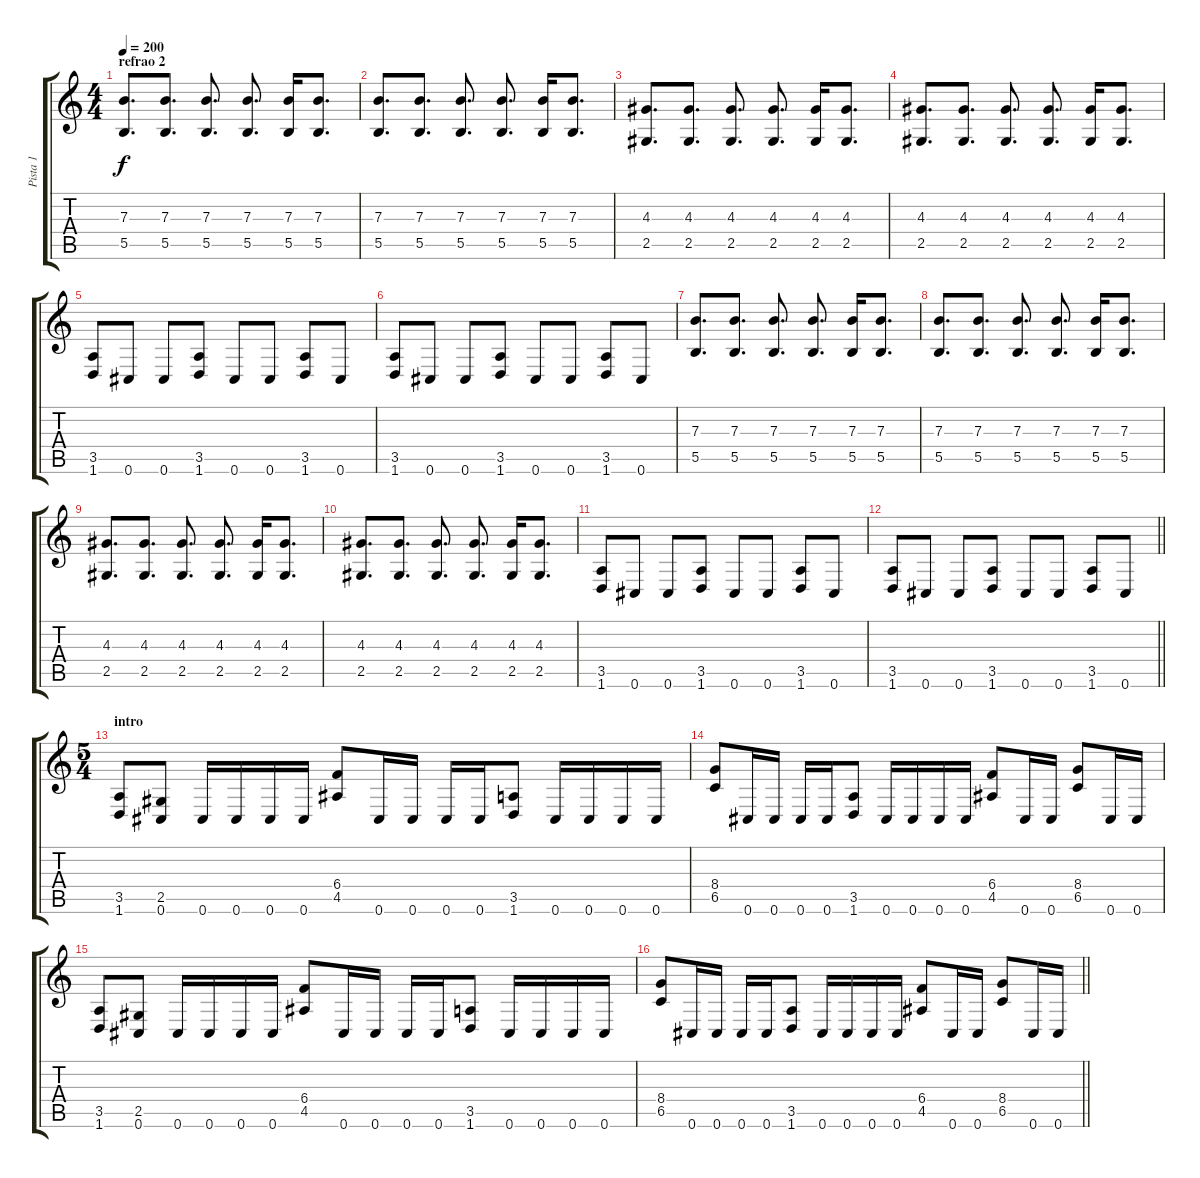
\track ("Pista 1" "Pista 1") {instrument distortionguitar}
\staff {score tabs}
\tuning (Db4 Ab3 E3 B2 Gb2 Db2) {hide}
\ts (4 4)
\section ("" "refrao 2")
\tempo 200
\clef g2
\ks c
(7.3 5.5).8{d dy f} (7.3 5.5).8{d} (7.3 5.5).8{d} (7.3 5.5).8{d} (7.3 5.5).16 (7.3 5.5).8{d} |
(7.3 5.5).8{d} (7.3 5.5).8{d} (7.3 5.5).8{d} (7.3 5.5).8{d} (7.3 5.5).16 (7.3 5.5).8{d} |
(4.3 2.5).8{d} (4.3 2.5).8{d} (4.3 2.5).8{d} (4.3 2.5).8{d} (4.3 2.5).16 (4.3 2.5).8{d} |
(4.3 2.5).8{d} (4.3 2.5).8{d} (4.3 2.5).8{d} (4.3 2.5).8{d} (4.3 2.5).16 (4.3 2.5).8{d} |
(3.5 1.6).8 0.6.8 0.6.8 (3.5 1.6).8 0.6.8 0.6.8 (3.5 1.6).8 0.6.8 |
(3.5 1.6).8 0.6.8 0.6.8 (3.5 1.6).8 0.6.8 0.6.8 (3.5 1.6).8 0.6.8 |
(7.3 5.5).8{d} (7.3 5.5).8{d} (7.3 5.5).8{d} (7.3 5.5).8{d} (7.3 5.5).16 (7.3 5.5).8{d} |
(7.3 5.5).8{d} (7.3 5.5).8{d} (7.3 5.5).8{d} (7.3 5.5).8{d} (7.3 5.5).16 (7.3 5.5).8{d} |
(4.3 2.5).8{d} (4.3 2.5).8{d} (4.3 2.5).8{d} (4.3 2.5).8{d} (4.3 2.5).16 (4.3 2.5).8{d} |
(4.3 2.5).8{d} (4.3 2.5).8{d} (4.3 2.5).8{d} (4.3 2.5).8{d} (4.3 2.5).16 (4.3 2.5).8{d} |
(3.5 1.6).8 0.6.8 0.6.8 (3.5 1.6).8 0.6.8 0.6.8 (3.5 1.6).8 0.6.8 |
\barLineRight lightlight
(3.5 1.6).8 0.6.8 0.6.8 (3.5 1.6).8 0.6.8 0.6.8 (3.5 1.6).8 0.6.8 |
\ts (5 4)
\section ("" "intro")
(3.5 1.6).8 (2.5 0.6).8 0.6.16 0.6.16 0.6.16 0.6.16 (6.4 4.5).8 0.6.16 0.6.16 0.6.16 0.6.16 (3.5 1.6).8 0.6.16 0.6.16 0.6.16 0.6.16 |
(8.4 6.5).8 0.6.16 0.6.16 0.6.16 0.6.16 (3.5 1.6).8 0.6.16 0.6.16 0.6.16 0.6.16 (6.4 4.5).8 0.6.16 0.6.16 (8.4 6.5).8 0.6.16 0.6.16 |
(3.5 1.6).8 (2.5 0.6).8 0.6.16 0.6.16 0.6.16 0.6.16 (6.4 4.5).8 0.6.16 0.6.16 0.6.16 0.6.16 (3.5 1.6).8 0.6.16 0.6.16 0.6.16 0.6.16 |
\barLineRight lightlight
(8.4 6.5).8 0.6.16 0.6.16 0.6.16 0.6.16 (3.5 1.6).8 0.6.16 0.6.16 0.6.16 0.6.16 (6.4 4.5).8 0.6.16 0.6.16 (8.4 6.5).8 0.6.16 0.6.16
